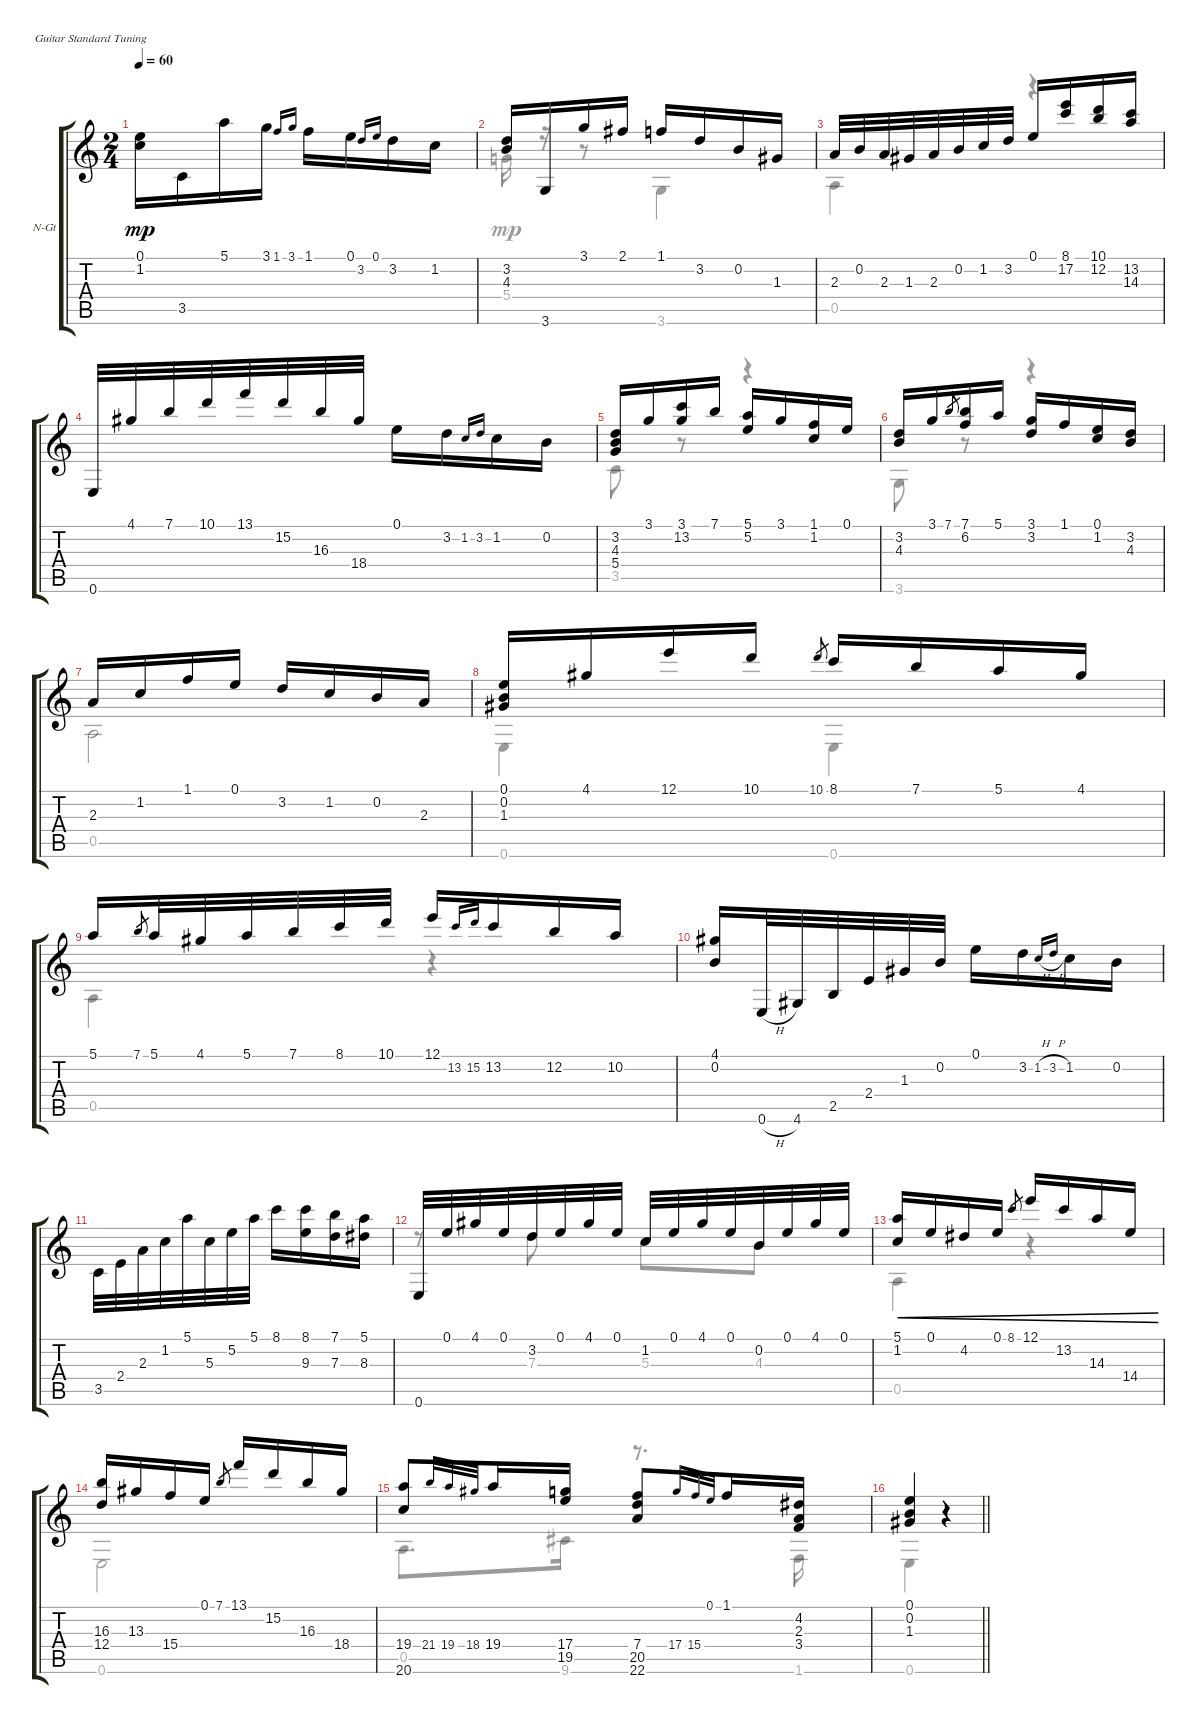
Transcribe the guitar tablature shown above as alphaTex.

\defaultSystemsLayout 4
\bracketExtendMode groupsimilarinstruments
\firstSystemTrackNameOrientation horizontal
\otherSystemsTrackNameOrientation horizontal
\track ("Nylon Guitar" "N-Gt") {instrument acousticguitarnylon}
\staff {score tabs}
\tuning (E4 B3 G3 D3 A2 E2)
\voice
\ts (2 4)
\tempo 60
\clef g2
\ks c
(0.1 1.2).16{dy mp} 3.5.16 5.1.16 3.1.16 1.1.16{gr onbeat} 3.1.16{gr onbeat} 1.1.16 0.1.16 3.2.16{gr onbeat} 0.1.16{gr onbeat} 3.2.16 1.2.16 |
(3.2 4.3).16 3.6.16 3.1.16 2.1.16 1.1.16 3.2.16 0.2.16 1.3.16 |
2.3.32 0.2.32 2.3.32 1.3.32 2.3.32 0.2.32 1.2.32 3.2.32 0.1.16 (8.1 17.2).16 (10.1 12.2).16 (13.2 14.3).16 |
0.6.32 4.1.32 7.1.32 10.1.32 13.1.32 15.2.32 16.3.32 18.4.32 0.1.16 3.2.16 1.2.16{gr onbeat} 3.2.16{gr onbeat} 1.2.16 0.2.16 |
(3.2 4.3 5.4).16 3.1.16 (3.1 13.2).16 7.1.16 (5.1 5.2).16 3.1.16 (1.1 1.2).16 0.1.16 |
(3.2 4.3).16 3.1.16 7.1.8{gr} (7.1 6.2).16 5.1.16 (3.1 3.2).16 1.1.16 (0.1 1.2).16 (3.2 4.3).16 |
2.3.16 1.2.16 1.1.16 0.1.16 3.2.16 1.2.16 0.2.16 2.3.16 |
(0.1 0.2 1.3).16 4.1.16 12.1.16 10.1.16 10.1.8{gr} 8.1.16 7.1.16 5.1.16 4.1.16 |
5.1.16 7.1.8{gr} 5.1.32 4.1.32 5.1.32 7.1.32 8.1.32 10.1.32 12.1.16 13.2.16{gr onbeat} 15.2.16{gr onbeat} 13.2.16 12.2.16 10.2.16 |
(0.2 4.1).16 0.6{h}.32 4.6.32 2.5.32 2.4.32 1.3.32 0.2.32 0.1.16 3.2.16 1.2{h}.16{gr onbeat} 3.2{h}.16{gr onbeat} 1.2.16 0.2.16 |
3.5.32 2.4.32 2.3.32 1.2.32 5.1.32 5.3.32 5.2.32 5.1.32 8.1.16 (8.1 9.3).16 (7.1 7.3).16 (5.1 8.3).16 |
0.6.32 0.1.32 4.1.32 0.1.32 3.2.32 0.1.32 4.1.32 0.1.32 1.2.32 0.1.32 4.1.32 0.1.32 0.2.32 0.1.32 4.1.32 0.1.32 |
(1.2 5.1).16{cre} 0.1.16{cre} 4.2.16{cre} 0.1.16{cre} 8.1.8{gr cre} 12.1.16{cre} 13.2.16{cre} 14.3.16{cre} 14.4.16{cre} |
(12.4 16.3).16 13.3.16 15.4.16 0.1.16 7.1.8{gr} 13.1.16 15.2.16 16.3.16 18.4.16 |
(19.4 20.6).8 21.4.32{gr onbeat} 19.4.32{gr onbeat} 18.4.32{gr onbeat} 19.4.16 (17.4 19.5).16 (20.5 22.6 7.4).8 17.4.32{gr onbeat} 15.4.32{gr onbeat} 0.1.32{gr onbeat} 1.1.16 (4.2 2.3 3.4).16 |
\barLineRight lightlight
(0.1 0.2 1.3).4 r.4
\voice
\clef g2
\ottava regular
\simile none
\ks c
|
5.4.16 r.16 r.8 3.6.4 |
0.5.4 r.4 |
|
3.5.8 r.8 r.4 |
3.6.8 r.8 r.4 |
0.5.2 |
0.6.4 0.6.4 |
0.5.4 r.4 |
|
|
r.8 7.3.8 5.3.8 4.3.8 |
0.5.4 r.4 |
0.6.2 |
0.5.8{d} 9.6.16 r.8{d} 1.6.16 |
\barLineRight lightlight
0.6.4 r.4
